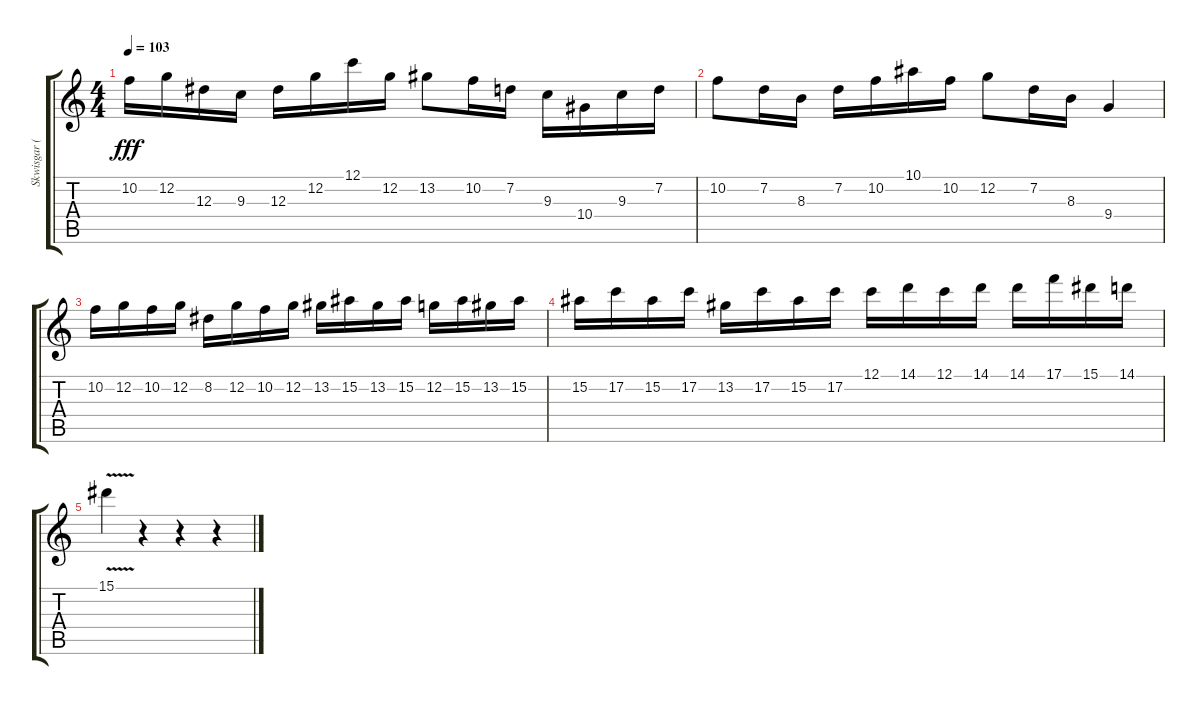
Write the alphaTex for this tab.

\track ("Skwisgar (solo)" "Skwisgar (") {instrument overdrivenguitar}
\staff {score tabs}
\tuning (C4 G3 Eb3 Bb2 F2 C2) {hide}
\ts (4 4)
\tempo 103
\clef g2
\ks c
10.2.16{dy fff} 12.2.16 12.3.16 9.3.16 12.3.16 12.2.16 12.1.16 12.2.16 13.2.8 10.2.16 7.2.16 9.3.16 10.4.16 9.3.16 7.2.16 |
10.2.8 7.2.16 8.3.16 7.2.16 10.2.16 10.1.16 10.2.16 12.2.8 7.2.16 8.3.16 9.4.4 |
10.2.16 12.2.16 10.2.16 12.2.16 8.2.16 12.2.16 10.2.16 12.2.16 13.2.16 15.2.16 13.2.16 15.2.16 12.2.16 15.2.16 13.2.16 15.2.16 |
15.2.16 17.2.16 15.2.16 17.2.16 13.2.16 17.2.16 15.2.16 17.2.16 12.1.16 14.1.16 12.1.16 14.1.16 14.1.16 17.1.16 15.1.16 14.1.16 |
15.1{v}.4 r.4 r.4 r.4
